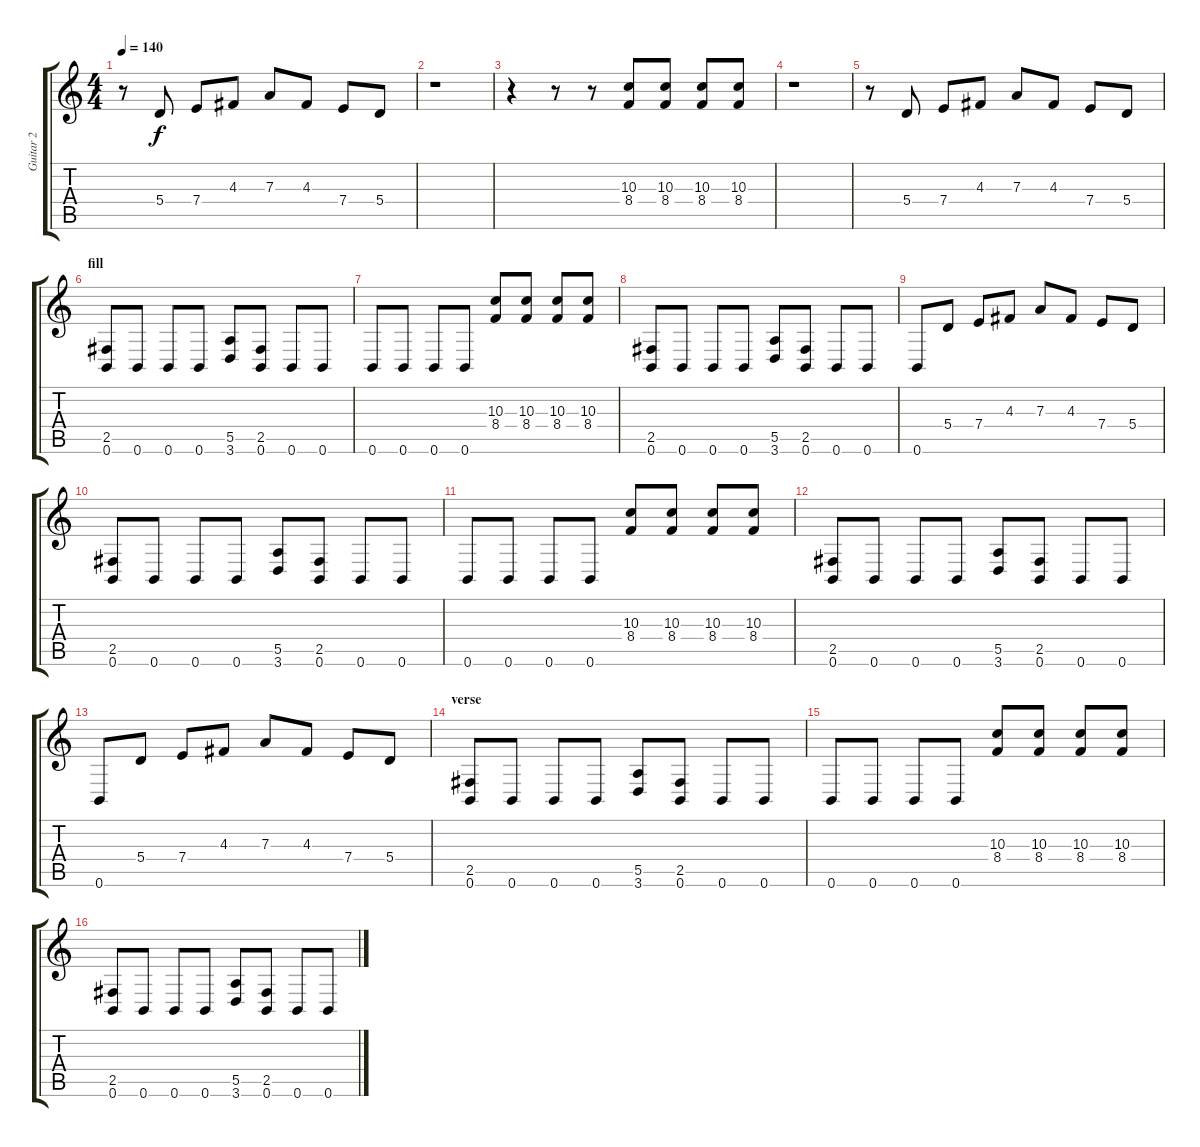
\track ("Guitar 2" "Guitar 2") {instrument overdrivenguitar}
\staff {score tabs}
\tuning (B3 Gb3 D3 A2 E2 B1) {hide}
\ts (4 4)
\tempo 140
\clef g2
\ks c
r.8{dy f} 5.4.8 7.4.8 4.3.8 7.3.8 4.3.8 7.4.8 5.4.8 |
r.1 |
r.4 r.8 r.8 (10.3 8.4).8 (10.3 8.4).8 (10.3 8.4).8 (10.3 8.4).8 |
r.1 |
r.8 5.4.8 7.4.8 4.3.8 7.3.8 4.3.8 7.4.8 5.4.8 |
\section ("" "fill")
(2.5 0.6).8 0.6.8 0.6.8 0.6.8 (5.5 3.6).8 (2.5 0.6).8 0.6.8 0.6.8 |
0.6.8 0.6.8 0.6.8 0.6.8 (10.3 8.4).8 (10.3 8.4).8 (10.3 8.4).8 (10.3 8.4).8 |
(2.5 0.6).8 0.6.8 0.6.8 0.6.8 (5.5 3.6).8 (2.5 0.6).8 0.6.8 0.6.8 |
0.6.8 5.4.8 7.4.8 4.3.8 7.3.8 4.3.8 7.4.8 5.4.8 |
(2.5 0.6).8 0.6.8 0.6.8 0.6.8 (5.5 3.6).8 (2.5 0.6).8 0.6.8 0.6.8 |
0.6.8 0.6.8 0.6.8 0.6.8 (10.3 8.4).8 (10.3 8.4).8 (10.3 8.4).8 (10.3 8.4).8 |
(2.5 0.6).8 0.6.8 0.6.8 0.6.8 (5.5 3.6).8 (2.5 0.6).8 0.6.8 0.6.8 |
0.6.8 5.4.8 7.4.8 4.3.8 7.3.8 4.3.8 7.4.8 5.4.8 |
\section ("" "verse")
(2.5 0.6).8 0.6.8 0.6.8 0.6.8 (5.5 3.6).8 (2.5 0.6).8 0.6.8 0.6.8 |
0.6.8 0.6.8 0.6.8 0.6.8 (10.3 8.4).8 (10.3 8.4).8 (10.3 8.4).8 (10.3 8.4).8 |
(2.5 0.6).8 0.6.8 0.6.8 0.6.8 (5.5 3.6).8 (2.5 0.6).8 0.6.8 0.6.8
